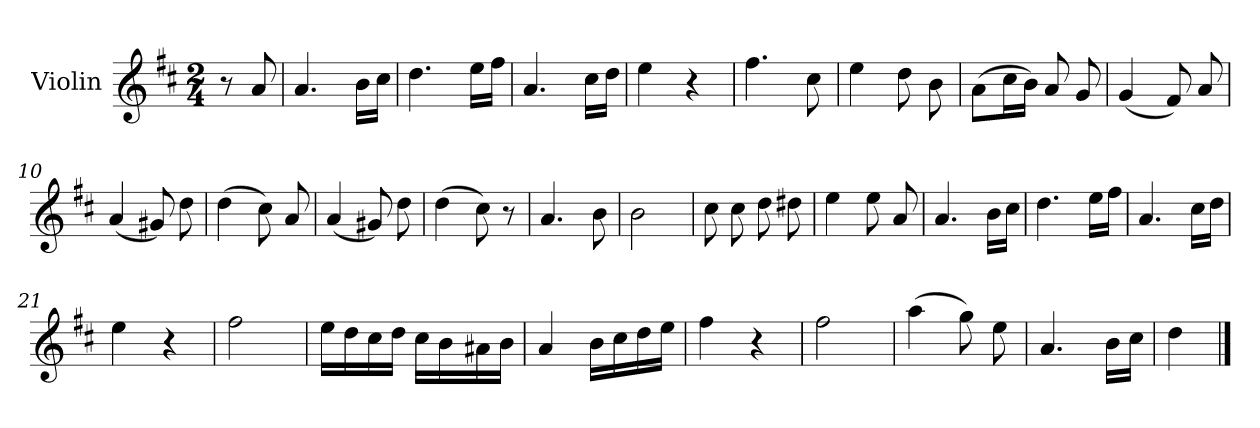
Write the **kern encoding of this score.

**kern
*part1
*staff1
*I"Violin
*I'Vln.
*clefG2
*k[f#c#]
*M2/4
=1
8r
8a
=2
4.a
16bLL
16cc#JJ
=3
4.dd
16eeLL
16ff#JJ
=4
4.a
16cc#LL
16ddJJ
=5
4ee
4r
=6
4.ff#
8cc#
=7
4ee
8dd
8b
=8
(8aL
16cc#L
16bJJ)
8a
8g
!!LO:LB:g=z
=9
(4g
8f#)
8a
=10
(4a
8g#X)
8dd
=11
(4dd
8cc#)
8a
=12
(4a
8g#X)
8dd
=13
(4dd
8cc#)
8r
=14
4.a
8b
=15
2b
=16
8cc#
8cc#
8dd
8dd#X
=17
4ee
8ee
8a
!!LO:LB:g=z
=18
4.a
16bLL
16cc#JJ
=19
4.dd
16eeLL
16ff#JJ
=20
4.a
16cc#LL
16ddJJ
=21
4ee
4r
=22
2ff#
=23
16eeLL
16dd
16cc#
16ddJJ
16cc#LL
16b
16a#X
16bJJ
=24
4a
16bLL
16cc#
16dd
16eeJJ
=25
4ff#
4r
!!LO:LB:g=z
=26
2ff#
=27
(4aa
8gg)
8ee
=28
4.a
16bLL
16cc#JJ
=29
4dd
==
*-
